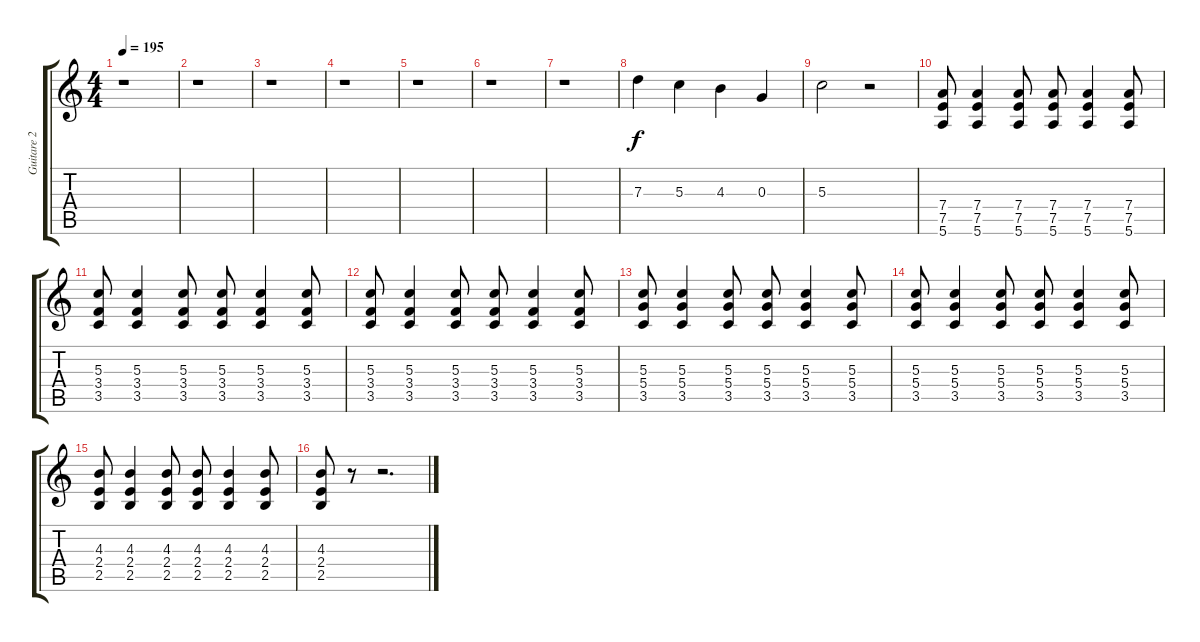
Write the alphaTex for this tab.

\track ("Guitare 2" "Guitare 2") {instrument distortionguitar}
\staff {score tabs}
\tuning (E4 B3 G3 D3 A2 E2) {hide}
\ts (4 4)
\tempo 195
\clef g2
\ks c
r.1{dy f} |
r.1 |
r.1 |
r.1 |
r.1 |
r.1 |
r.1 |
7.3.4 5.3.4 4.3.4 0.3.4 |
5.3.2 r.2 |
(7.4 7.5 5.6).8 (7.4 7.5 5.6).4 (7.4 7.5 5.6).8 (7.4 7.5 5.6).8 (7.4 7.5 5.6).4 (7.4 7.5 5.6).8 |
(5.3 3.4 3.5).8 (5.3 3.4 3.5).4 (5.3 3.4 3.5).8 (5.3 3.4 3.5).8 (5.3 3.4 3.5).4 (5.3 3.4 3.5).8 |
(5.3 3.4 3.5).8 (5.3 3.4 3.5).4 (5.3 3.4 3.5).8 (5.3 3.4 3.5).8 (5.3 3.4 3.5).4 (5.3 3.4 3.5).8 |
(5.3 5.4 3.5).8 (5.3 5.4 3.5).4 (5.3 5.4 3.5).8 (5.3 5.4 3.5).8 (5.3 5.4 3.5).4 (5.3 5.4 3.5).8 |
(5.3 5.4 3.5).8 (5.3 5.4 3.5).4 (5.3 5.4 3.5).8 (5.3 5.4 3.5).8 (5.3 5.4 3.5).4 (5.3 5.4 3.5).8 |
(4.3 2.4 2.5).8 (4.3 2.4 2.5).4 (4.3 2.4 2.5).8 (4.3 2.4 2.5).8 (4.3 2.4 2.5).4 (4.3 2.4 2.5).8 |
(4.3 2.4 2.5).8 r.8 r.2{d}
